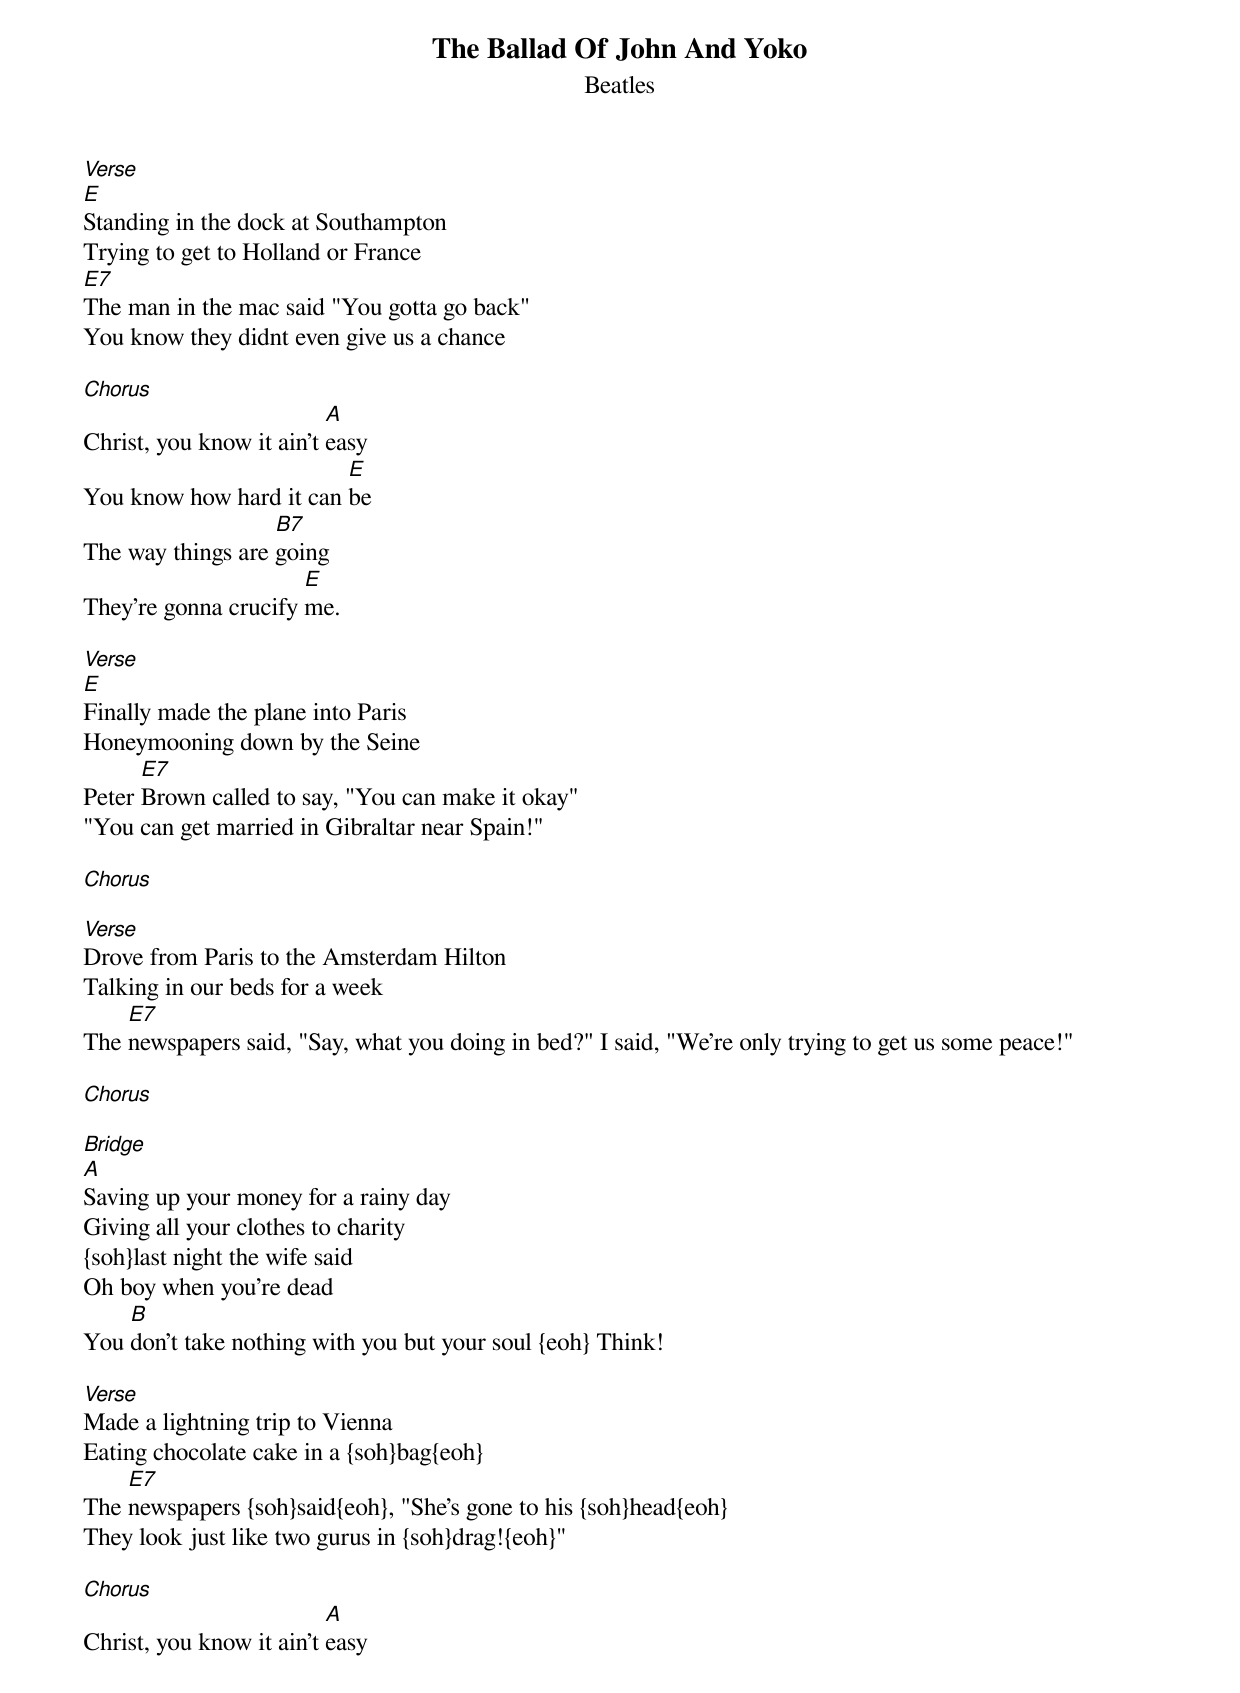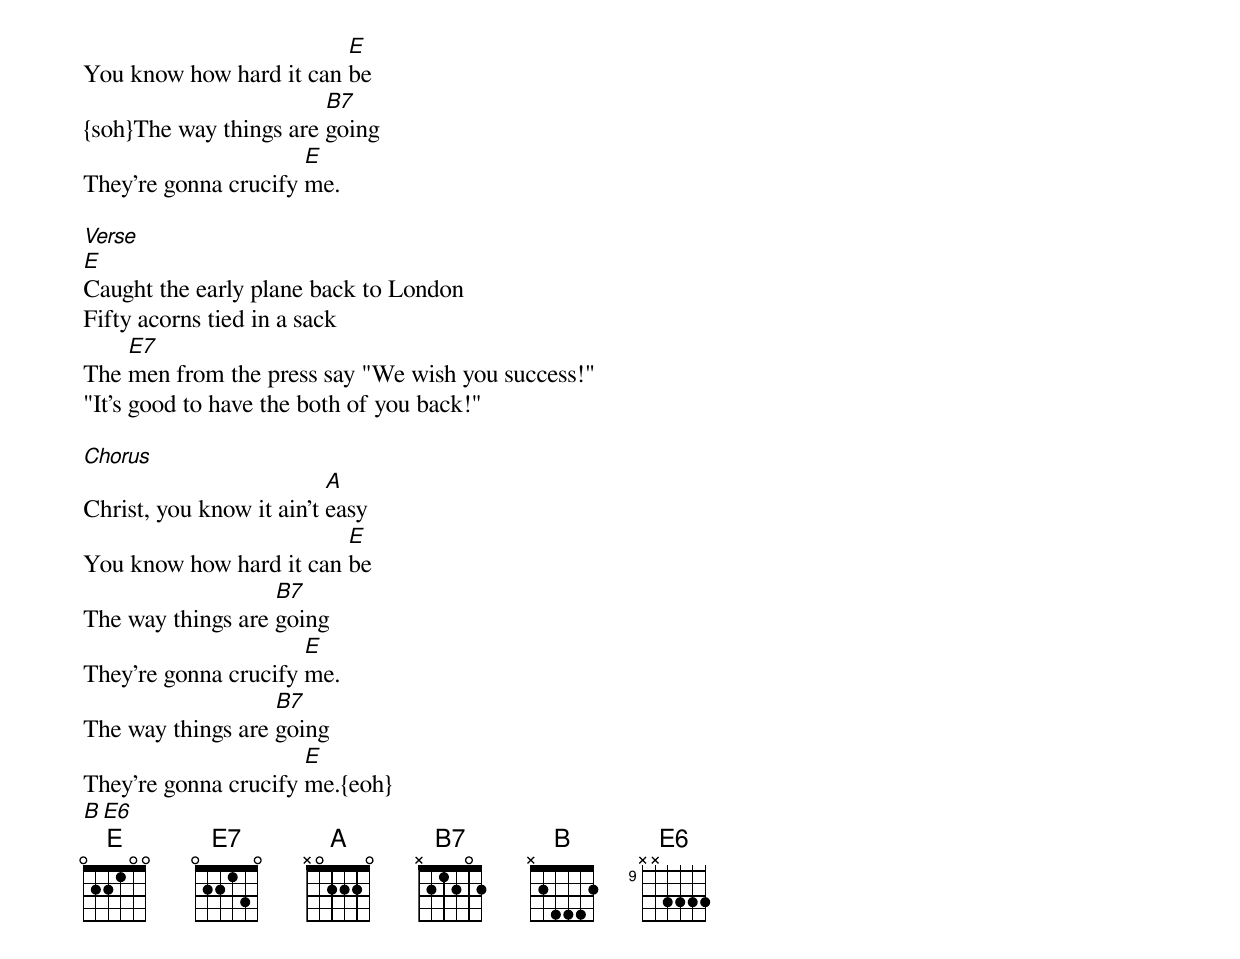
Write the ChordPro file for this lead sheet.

{title:The Ballad Of John And Yoko}
{subtitle:Beatles}
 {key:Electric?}
[Verse]
[E]Standing in the dock at Southampton
Trying to get to Holland or France
[E7]The man in the mac said "You gotta go back"
You know they didnt even give us a chance

[Chorus]
Christ, you know it ain't [A]easy
You know how hard it can [E]be
The way things are [B7]going
They're gonna crucify [E]me.

[Verse]
[E]Finally made the plane into Paris
Honeymooning down by the Seine
Peter [E7]Brown called to say, "You can make it okay"
"You can get married in Gibraltar near Spain!"

[Chorus]

[Verse]
Drove from Paris to the Amsterdam Hilton
Talking in our beds for a week
The [E7]newspapers said, "Say, what you doing in bed?" I said, "We're only trying to get us some peace!"

[Chorus]

[Bridge]
[A]Saving up your money for a rainy day
Giving all your clothes to charity
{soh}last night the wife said
Oh boy when you're dead
You [B]don't take nothing with you but your soul {eoh} Think!

[Verse]
Made a lightning trip to Vienna
Eating chocolate cake in a {soh}bag{eoh}
The [E7]newspapers {soh}said{eoh}, "She's gone to his {soh}head{eoh}
They look just like two gurus in {soh}drag!{eoh}"

[Chorus]
Christ, you know it ain't [A]easy
You know how hard it can [E]be
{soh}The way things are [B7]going
They're gonna crucify [E]me.

[Verse]
[E]Caught the early plane back to London
Fifty acorns tied in a sack
The [E7]men from the press say "We wish you success!"
"It's good to have the both of you back!"

[Chorus]
Christ, you know it ain't [A]easy
You know how hard it can [E]be
The way things are [B7]going
They're gonna crucify [E]me.
The way things are [B7]going
They're gonna crucify [E]me.{eoh}
[B][E6]
